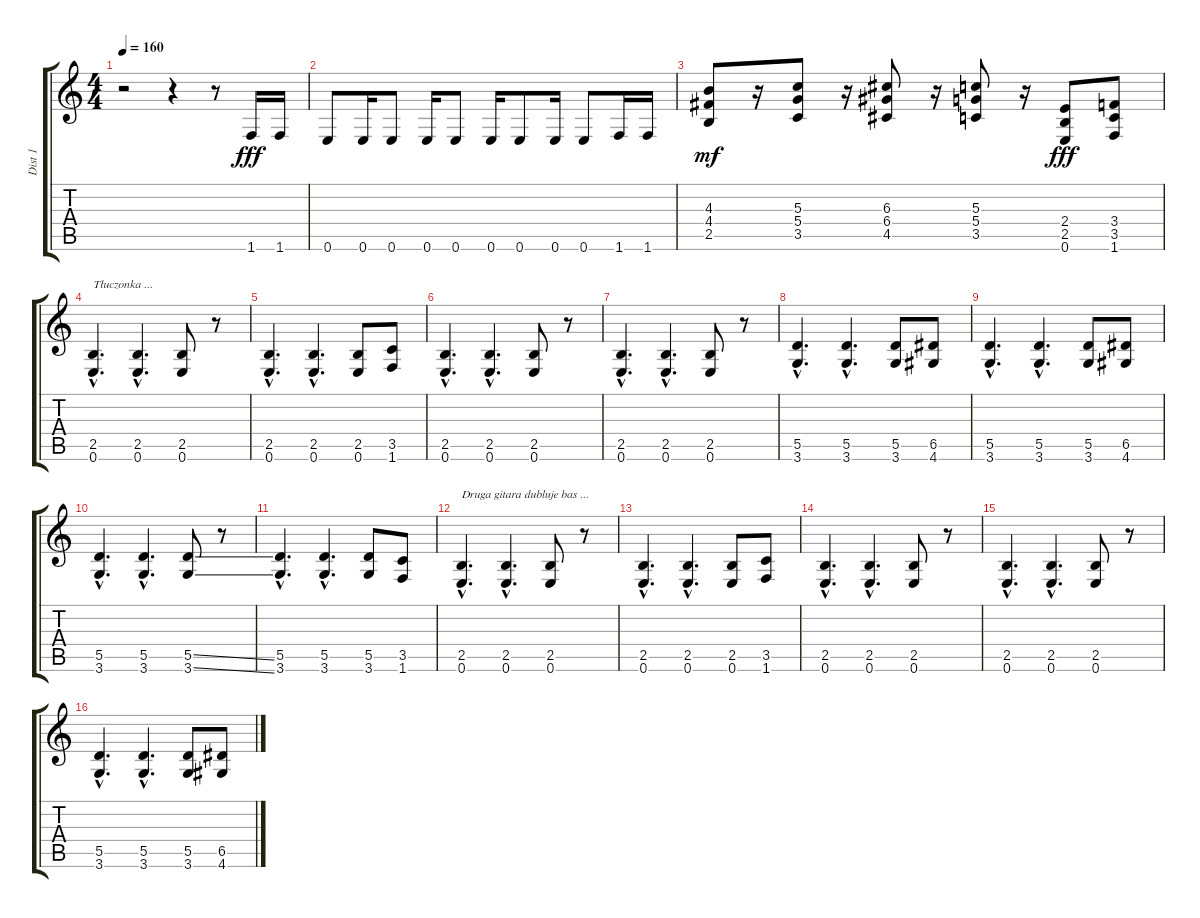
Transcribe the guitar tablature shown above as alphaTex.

\track ("Dist 1" "Dist 1") {instrument overdrivenguitar}
\staff {score tabs}
\tuning (E4 B3 G3 D3 A2 E2) {hide}
\ts (4 4)
\tempo 160
\clef g2
\ks c
r.2{dy f} r.4 r.8 1.6.16{dy fff volume 14} 1.6.16 |
0.6.8 0.6.16 0.6.8 0.6.16 0.6.8 0.6.16 0.6.8 0.6.16 0.6.8 1.6.16 1.6.16 |
(4.3 4.4 2.5).8{dy mf} r.16 (5.3 5.4 3.5).8 r.16 (6.3 6.4 4.5).8 r.16 (5.3 5.4 3.5).8 r.16 (2.4 2.5 0.6).8{dy fff} (3.4 3.5 1.6).8 |
(2.5{hac} 0.6{hac}).4{d txt "Tłuczonka ..."} (2.5{hac} 0.6{hac}).4{d} (2.5 0.6).8 r.8 |
(2.5{hac} 0.6{hac}).4{d} (2.5{hac} 0.6{hac}).4{d} (2.5 0.6).8 (3.5 1.6).8 |
(2.5{hac} 0.6{hac}).4{d} (2.5{hac} 0.6{hac}).4{d} (2.5 0.6).8 r.8 |
(2.5{hac} 0.6{hac}).4{d} (2.5{hac} 0.6{hac}).4{d} (2.5 0.6).8 r.8 |
(5.5{hac} 3.6{hac}).4{d} (5.5{hac} 3.6{hac}).4{d} (5.5 3.6).8 (6.5 4.6).8 |
(5.5{hac} 3.6{hac}).4{d} (5.5{hac} 3.6{hac}).4{d} (5.5 3.6).8 (6.5 4.6).8 |
(5.5{hac} 3.6{hac}).4{d} (5.5{hac} 3.6{hac}).4{d} (5.5{ss} 3.6{ss}).8 r.8 |
(5.5{hac} 3.6{hac}).4{d} (5.5{hac} 3.6{hac}).4{d} (5.5 3.6).8 (3.5 1.6).8 |
(2.5{hac} 0.6{hac}).4{d txt "Druga gitara dubluje bas ..."} (2.5{hac} 0.6{hac}).4{d} (2.5 0.6).8 r.8 |
(2.5{hac} 0.6{hac}).4{d} (2.5{hac} 0.6{hac}).4{d} (2.5 0.6).8 (3.5 1.6).8 |
(2.5{hac} 0.6{hac}).4{d} (2.5{hac} 0.6{hac}).4{d} (2.5 0.6).8 r.8 |
(2.5{hac} 0.6{hac}).4{d} (2.5{hac} 0.6{hac}).4{d} (2.5 0.6).8 r.8 |
(5.5{hac} 3.6{hac}).4{d} (5.5{hac} 3.6{hac}).4{d} (5.5 3.6).8 (6.5 4.6).8
